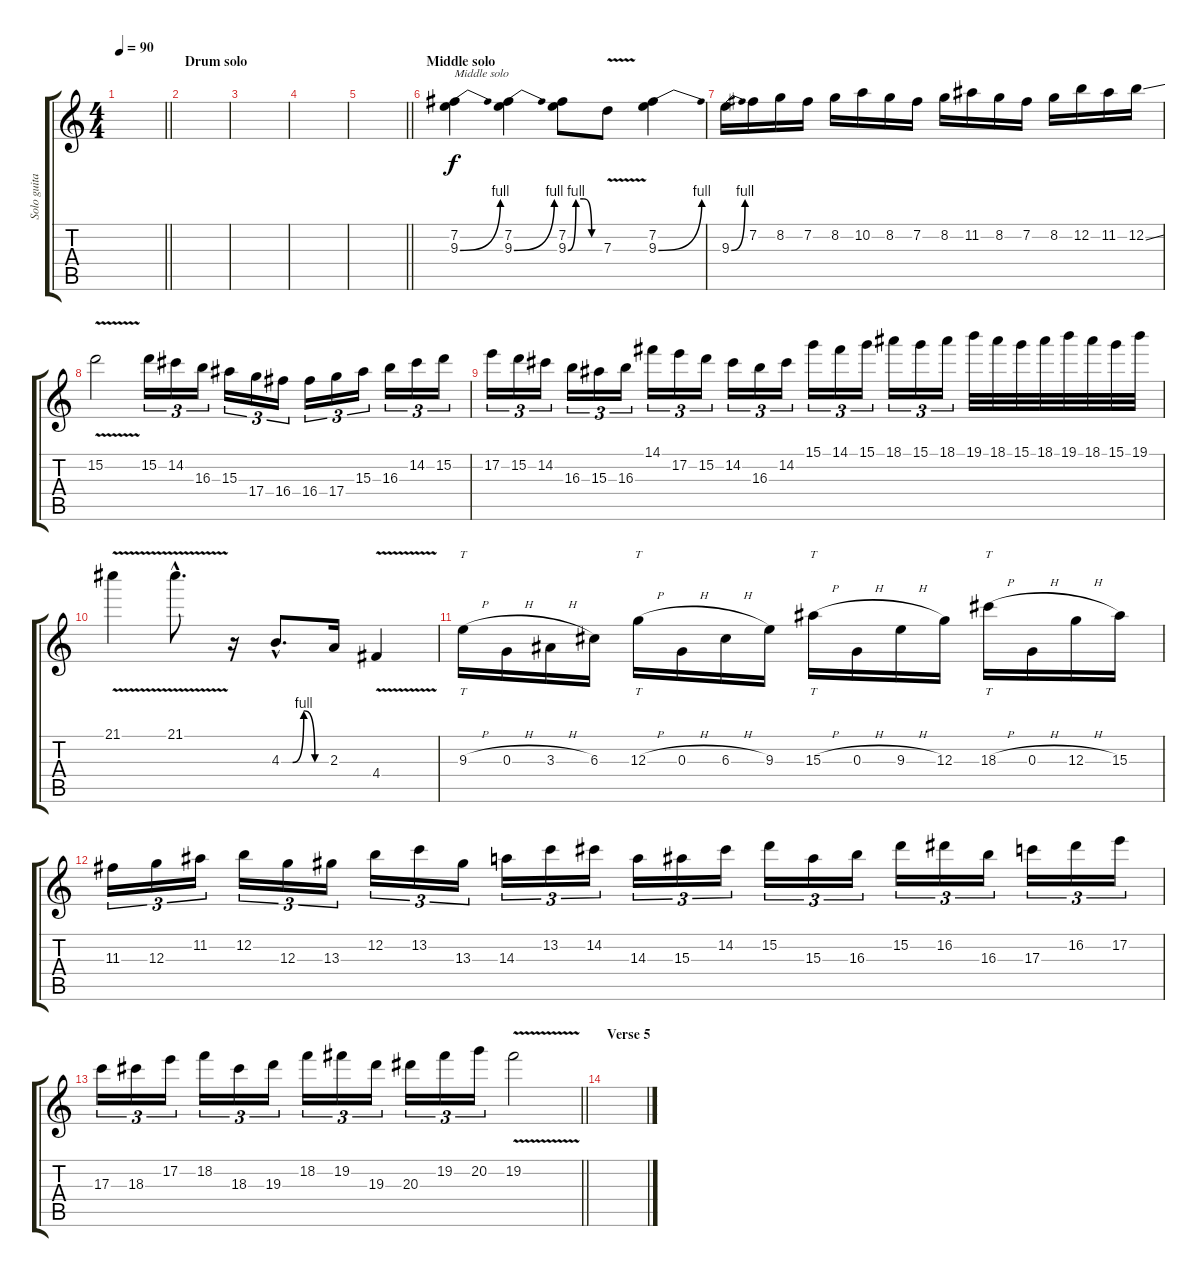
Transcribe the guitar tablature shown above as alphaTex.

\track ("Solo guitar" "Solo guita") {instrument overdrivenguitar}
\staff {score tabs}
\tuning (E4 B3 G3 D3 A2 E2) {hide}
\ts (4 4)
\tempo 90
\clef g2
\barLineRight lightlight
\ks c
|
\section ("" "Drum solo")
|
|
|
\barLineRight lightlight
|
\section ("" "Middle solo")
(7.2 9.3{be (bend 0 0 60 4)}).4{txt "Middle solo"} (7.2 9.3{be (bend 0 0 60 4)}).4 (7.2 9.3{be (custom 0 0 15 4 30 4 45 0 60 0)}).8 7.3{v}.8 (7.2 9.3{be (bend 0 0 60 4)}).4 |
9.3{be (bend 0 0 60 4)}.16 7.2.16 8.2.16 7.2.16 8.2.16 10.2.16 8.2.16 7.2.16 8.2.16 11.2.16 8.2.16 7.2.16 8.2.16 12.2.16 11.2.16 12.2{ss}.16 |
15.2{v}.2 15.2.16{tu (3 2)} 14.2.16{tu (3 2)} 16.3.16{tu (3 2)} 15.3.16{tu (3 2)} 17.4.16{tu (3 2)} 16.4.16{tu (3 2)} 16.4.16{tu (3 2)} 17.4.16{tu (3 2)} 15.3.16{tu (3 2)} 16.3.16{tu (3 2)} 14.2.16{tu (3 2)} 15.2.16{tu (3 2)} |
17.2.16{tu (3 2)} 15.2.16{tu (3 2)} 14.2.16{tu (3 2)} 16.3.16{tu (3 2)} 15.3.16{tu (3 2)} 16.3.16{tu (3 2)} 14.1.16{tu (3 2)} 17.2.16{tu (3 2)} 15.2.16{tu (3 2)} 14.2.16{tu (3 2)} 16.3.16{tu (3 2)} 14.2.16{tu (3 2)} 15.1.16{tu (3 2)} 14.1.16{tu (3 2)} 15.1.16{tu (3 2)} 18.1.16{tu (3 2)} 15.1.16{tu (3 2)} 18.1.16{tu (3 2)} 19.1.32 18.1.32 15.1.32 18.1.32 19.1.32 18.1.32 15.1.32 19.1.32 |
21.1{v}.4 21.1{v hac}.8{d} r.16 4.3{be (custom 0 0 15 0 30 4 45 0 60 0) hac}.8{d} 2.3.16 4.4{v}.4 |
9.3{h}.16{tt} 0.3{h}.16 3.3{h}.16 6.3.16 12.3{h}.16{tt} 0.3{h}.16 6.3{h}.16 9.3.16 15.3{h}.16{tt} 0.3{h}.16 9.3{h}.16 12.3.16 18.3{h}.16{tt} 0.3{h}.16 12.3{h}.16 15.3.16 |
11.3.16{tu (3 2)} 12.3.16{tu (3 2)} 11.2.16{tu (3 2)} 12.2.16{tu (3 2)} 12.3.16{tu (3 2)} 13.3.16{tu (3 2)} 12.2.16{tu (3 2)} 13.2.16{tu (3 2)} 13.3.16{tu (3 2)} 14.3.16{tu (3 2)} 13.2.16{tu (3 2)} 14.2.16{tu (3 2)} 14.3.16{tu (3 2)} 15.3.16{tu (3 2)} 14.2.16{tu (3 2)} 15.2.16{tu (3 2)} 15.3.16{tu (3 2)} 16.3.16{tu (3 2)} 15.2.16{tu (3 2)} 16.2.16{tu (3 2)} 16.3.16{tu (3 2)} 17.3.16{tu (3 2)} 16.2.16{tu (3 2)} 17.2.16{tu (3 2)} |
\barLineRight lightlight
17.3.16{tu (3 2)} 18.3.16{tu (3 2)} 17.2.16{tu (3 2)} 18.2.16{tu (3 2)} 18.3.16{tu (3 2)} 19.3.16{tu (3 2)} 18.2.16{tu (3 2)} 19.2.16{tu (3 2)} 19.3.16{tu (3 2)} 20.3.16{tu (3 2)} 19.2.16{tu (3 2)} 20.2.16{tu (3 2)} 19.2{v}.2 |
\section ("" "Verse 5")
